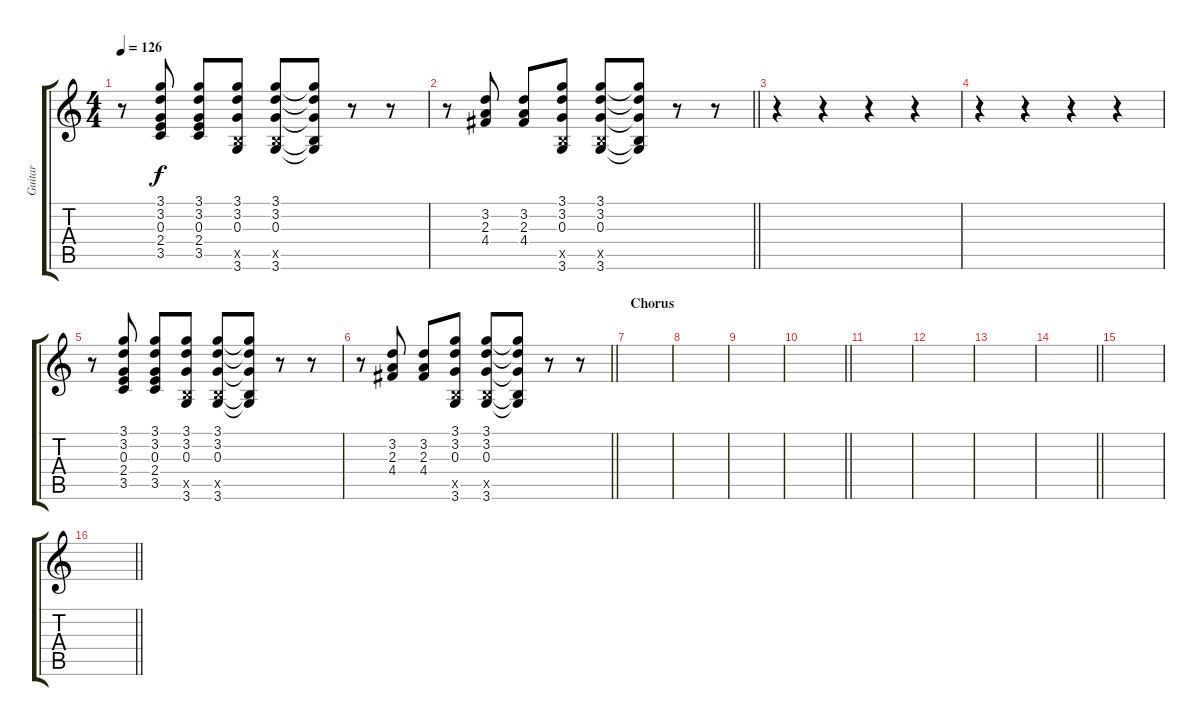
\track ("Guitar" "Guitar") {instrument overdrivenguitar}
\staff {score tabs}
\tuning (E4 B3 G3 D3 A2 E2) {hide}
\ts (4 4)
\tempo 126
\clef g2
\ks c
r.8{dy f} (3.1 3.2 0.3 2.4 3.5).8 (3.1 3.2 0.3 2.4 3.5).8 (3.1 3.2 0.3 2.5{x} 3.6).8 (3.1 3.2 0.3 2.5{x} 3.6).8 (3.1{t} 3.2{t} 0.3{t} 2.5{t} 3.6{t}).8 r.8 r.8 |
\barLineRight lightlight
r.8 (3.2 2.3 4.4).8 (3.2 2.3 4.4).8 (3.1 3.2 0.3 2.5{x} 3.6).8 (3.1 3.2 0.3 2.5{x} 3.6).8 (3.1{t} 3.2{t} 0.3{t} 2.5{t} 3.6{t}).8 r.8 r.8 |
r.4 r.4 r.4 r.4 |
r.4 r.4 r.4 r.4 |
r.8 (3.1 3.2 0.3 2.4 3.5).8 (3.1 3.2 0.3 2.4 3.5).8 (3.1 3.2 0.3 2.5{x} 3.6).8 (3.1 3.2 0.3 2.5{x} 3.6).8 (3.1{t} 3.2{t} 0.3{t} 2.5{t} 3.6{t}).8 r.8 r.8 |
\barLineRight lightlight
r.8 (3.2 2.3 4.4).8 (3.2 2.3 4.4).8 (3.1 3.2 0.3 2.5{x} 3.6).8 (3.1 3.2 0.3 2.5{x} 3.6).8 (3.1{t} 3.2{t} 0.3{t} 2.5{t} 3.6{t}).8 r.8 r.8 |
\section ("" "Chorus")
|
|
|
\barLineRight lightlight
|
|
|
|
\barLineRight lightlight
|
|
\barLineRight lightlight
